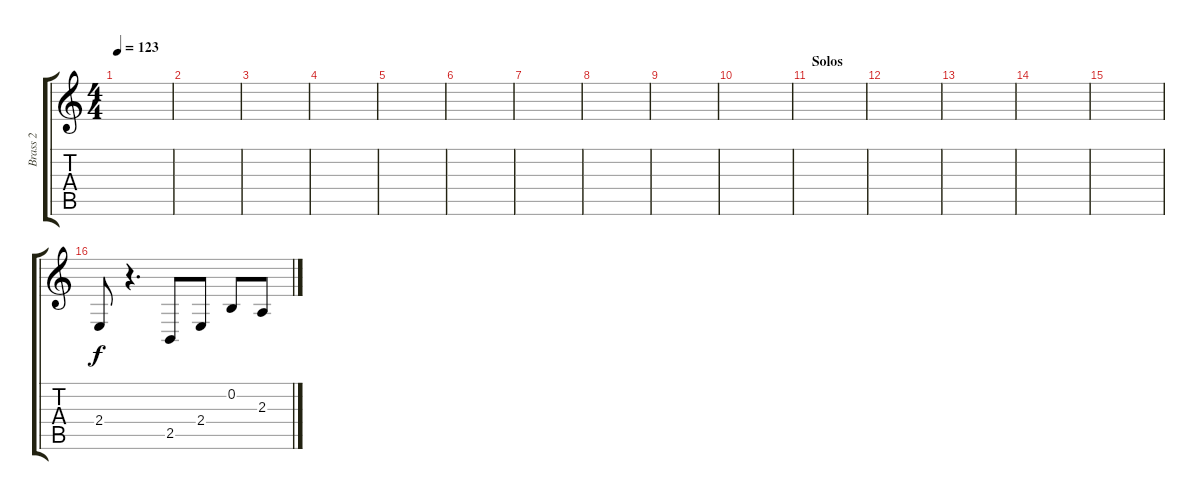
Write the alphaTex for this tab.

\track ("Brass 2" "Brass 2") {instrument trombone}
\staff {score tabs}
\tuning (E4 B3 G3 D3 A2 E2) {hide}
\ts (4 4)
\tempo 123
\clef g2
\ks c
|
|
|
|
|
|
|
|
|
|
\section ("" "Solos")
|
|
|
|
|
2.4.8 r.4{d} 2.5.8 2.4.8 0.2.8 2.3.8
